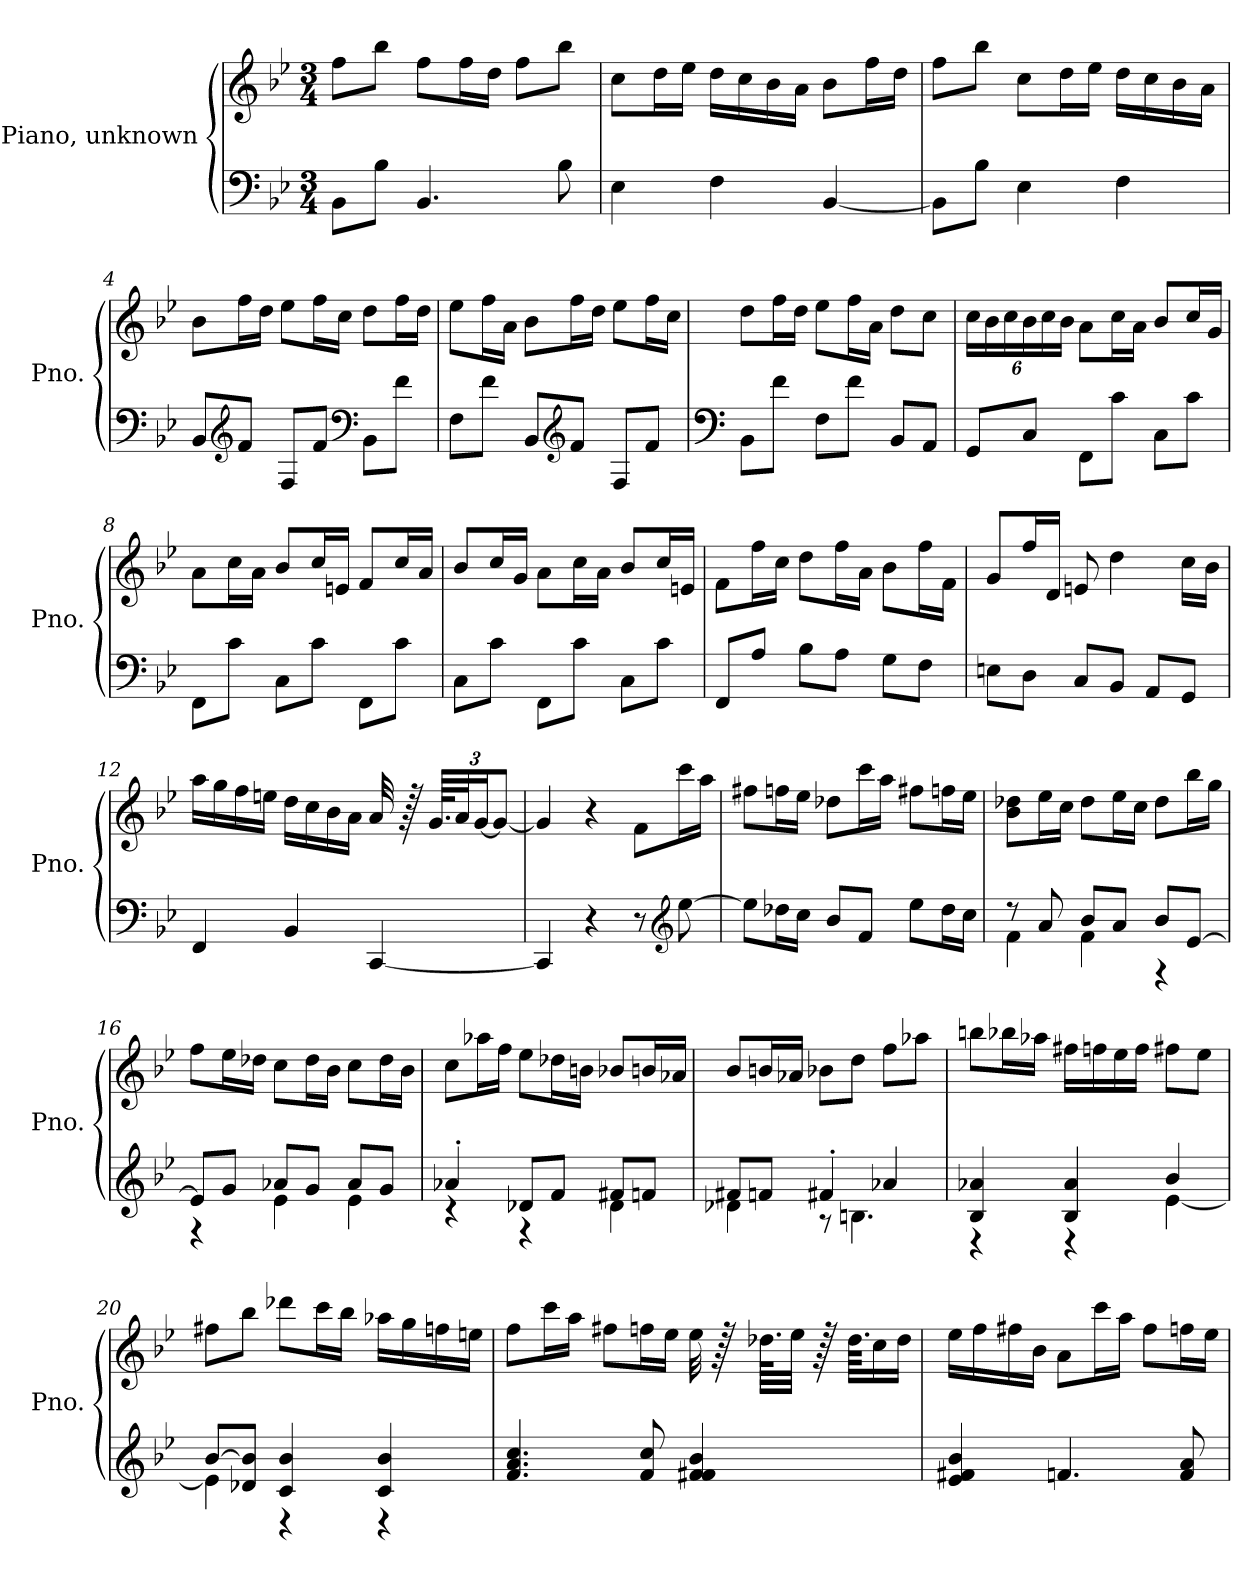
**kern	**kern
*part1	*part1
*staff2	*staff1
*I"Piano, unknown	*
*I'Pno.	*
*clefF4	*clefG2
*k[b-e-]	*k[b-e-]
*M3/4	*M3/4
*MM105	*MM105
=1	=1
8BB-\L	8ff\L
8B-\J	8bb-\J
4.BB-/	8ff\L
.	16ff\L
.	16dd\JJ
.	8ff\L
8B-\	8bb-\J
=2	=2
4E-\	8cc\L
.	16dd\L
.	16ee-\JJ
4F\	16dd\LL
.	16cc\
.	16b-\
.	16a\JJ
[4BB-/	8b-\L
.	16ff\L
.	16dd\JJ
=3	=3
8BB-\L]	8ff\L
8B-\J	8bb-\J
4E-\	8cc\L
.	16dd\L
.	16ee-\JJ
4F\	16dd\LL
.	16cc\
.	16b-\
.	16a\JJ
=4	=4
8BB-/L	8b-\L
*clefG2	*
8f/J	16ff\L
.	16dd\JJ
8F/L	8ee-\L
8f/J	16ff\L
.	16cc\JJ
*clefF4	*
8BB-\L	8dd\L
8f\J	16ff\L
.	16dd\JJ
!!LO:LB:g=z
=5	=5
8F\L	8ee-\L
8f\J	16ff\L
.	16a\JJ
8BB-/L	8b-\L
*clefG2	*
8f/J	16ff\L
.	16dd\JJ
8F/L	8ee-\L
8f/J	16ff\L
.	16cc\JJ
=6	=6
*clefF4	*
8BB-\L	8dd\L
8f\J	16ff\L
.	16dd\JJ
8F\L	8ee-\L
8f\J	16ff\L
.	16a\JJ
8BB-/L	8dd\L
8AA/J	8cc\J
=7	=7
*	*Xbrackettup
8GG/L	24cc\LL
.	24b-\
.	24cc\
8C/J	24b-\
.	24cc\
.	24b-\JJ
8FF\L	8a\L
8c\J	16cc\L
.	16a\JJ
8C\L	8b-/L
8c\J	16cc/L
.	16g/JJ
=8	=8
8FF\L	8a\L
8c\J	16cc\L
.	16a\JJ
8C\L	8b-/L
8c\J	16cc/L
.	16en/JJ
8FF\L	8f/L
8c\J	16cc/L
.	16a/JJ
!!LO:LB:g=z
=9	=9
8C\L	8b-/L
8c\J	16cc/L
.	16g/JJ
8FF\L	8a\L
8c\J	16cc\L
.	16a\JJ
8C\L	8b-/L
8c\J	16cc/L
.	16en/JJ
=10	=10
8FF/L	8f\L
8A/J	16ff\L
.	16cc\JJ
8B-\L	8dd\L
8A\J	16ff\L
.	16a\JJ
8G\L	8b-\L
8F\J	16ff\L
.	16f\JJ
=11	=11
8En\L	8g/L
8D\J	16ff/L
.	16d/JJ
8C/L	8en/
8BB-/J	4dd\
8AA/L	.
8GG/J	16cc\LL
.	16b-\JJ
=12	=12
4FF/	16aa\LL
.	16gg\
.	16ff\
.	16een\JJ
4BB-/	16dd\LL
.	16cc\
.	16b-\
.	16a\JJ
[4CC/	32a/
.	128r
.	64.g/KLLL
.	48a/J
.	[24g/J
.	8g/J_
!!LO:LB:g=z
=13	=13
4CC/]	4g/]
4r	4r
8r	8f\L
*clefG2	*
[8ee-\	16ccc\L
.	16aa\JJ
=14	=14
8ee-\L]	8ff#X\L
16dd-X\L	16ffn\L
16cc\JJ	16ee-\JJ
8b-/L	8dd-X\L
8f/J	16ccc\L
.	16aa\JJ
8ee-\L	8ff#X\L
16dd-\L	16ffn\L
16cc\JJ	16ee-\JJ
=15	=15
*^	*
8r	4f\	8b-\ 8dd-X\L
8a/	.	16ee-\L
.	.	16cc\JJ
8b-/L	4f\	8dd-\L
8a/J	.	16ee-\L
.	.	16cc\JJ
8b-/L	4r	8dd-\L
[8e-/J	.	16bb-\L
.	.	16gg\JJ
=16	=16	=16
8e-/L]	4r	8ff\L
8g/J	.	16ee-\L
.	.	16dd-X\JJ
8a-X/L	4e-\	8cc\L
8g/J	.	16dd-\L
.	.	16b-\JJ
8a-/L	4e-\	8cc\L
8g/J	.	16dd-\L
.	.	16b-\JJ
!!LO:LB:g=z
=17	=17	=17
4a-X'/	4r	8cc\L
.	.	16aa-X\L
.	.	16ff\JJ
8d-X/L	4r	8ee-\L
8f/J	.	16dd-X\L
.	.	16bn\JJ
8f#X/L	4d-\	8b-X/L
8fn/J	.	16bn/L
.	.	16a-X/JJ
=18	=18	=18
8f#X/L	4d-X\	8b-/L
8fn/J	.	16bn/L
.	.	16a-X/JJ
4f#X'/	8r	8b-X\L
.	4.Bn\	8dd\J
4a-X/	.	8ff\L
.	.	8aa-X\J
=19	=19	=19
4B-/ 4a-X/	4r	8bbn\L
.	.	16bb-X\L
.	.	16aa-X\JJ
4B-/ 4a-/	4r	16ff#X\LL
.	.	16ffn\
.	.	16ee-\
.	.	16ff\JJ
4b-/	[4e-\	8ff#X\L
.	.	8ee-\J
!!LO:LB:g=z
=20	=20	=20
[8b-/L	4e-\]	8ff#X\L
8d-X/ 8b-/]J	.	8bb-\J
4c/ 4b-/	4r	8ddd-X\L
.	.	16ccc\L
.	.	16bb-\JJ
4c/ 4b-/	4r	16aa-X\LL
.	.	16gg\
.	.	16ffn\
.	.	16een\JJ
*v	*v	*
=21	=21
4.f/ 4.a/ 4.cc/	8ff\L
.	16ccc\L
.	16aa\JJ
.	8ff#X\L
8f/ 8cc/	16ffn\L
.	16ee-\JJ
4f/ 4f#X/ 4b-/	32ee-\
.	128r
.	64.dd-X\KLLL
.	32ee-\JJJ
.	128r
.	64.dd-\KKLL
.	16cc\
.	16dd-\JJ
=22	=22
4e-/ 4f#X/ 4b-/	16ee-\LL
.	16ff\
.	16ff#X\
.	16b-\JJ
4.fn/	8a\L
.	16ccc\L
.	16aa\JJ
.	8ff#\L
8f/ 8a/	16ffn\L
.	16ee-\JJ
=	=
*-	*-
